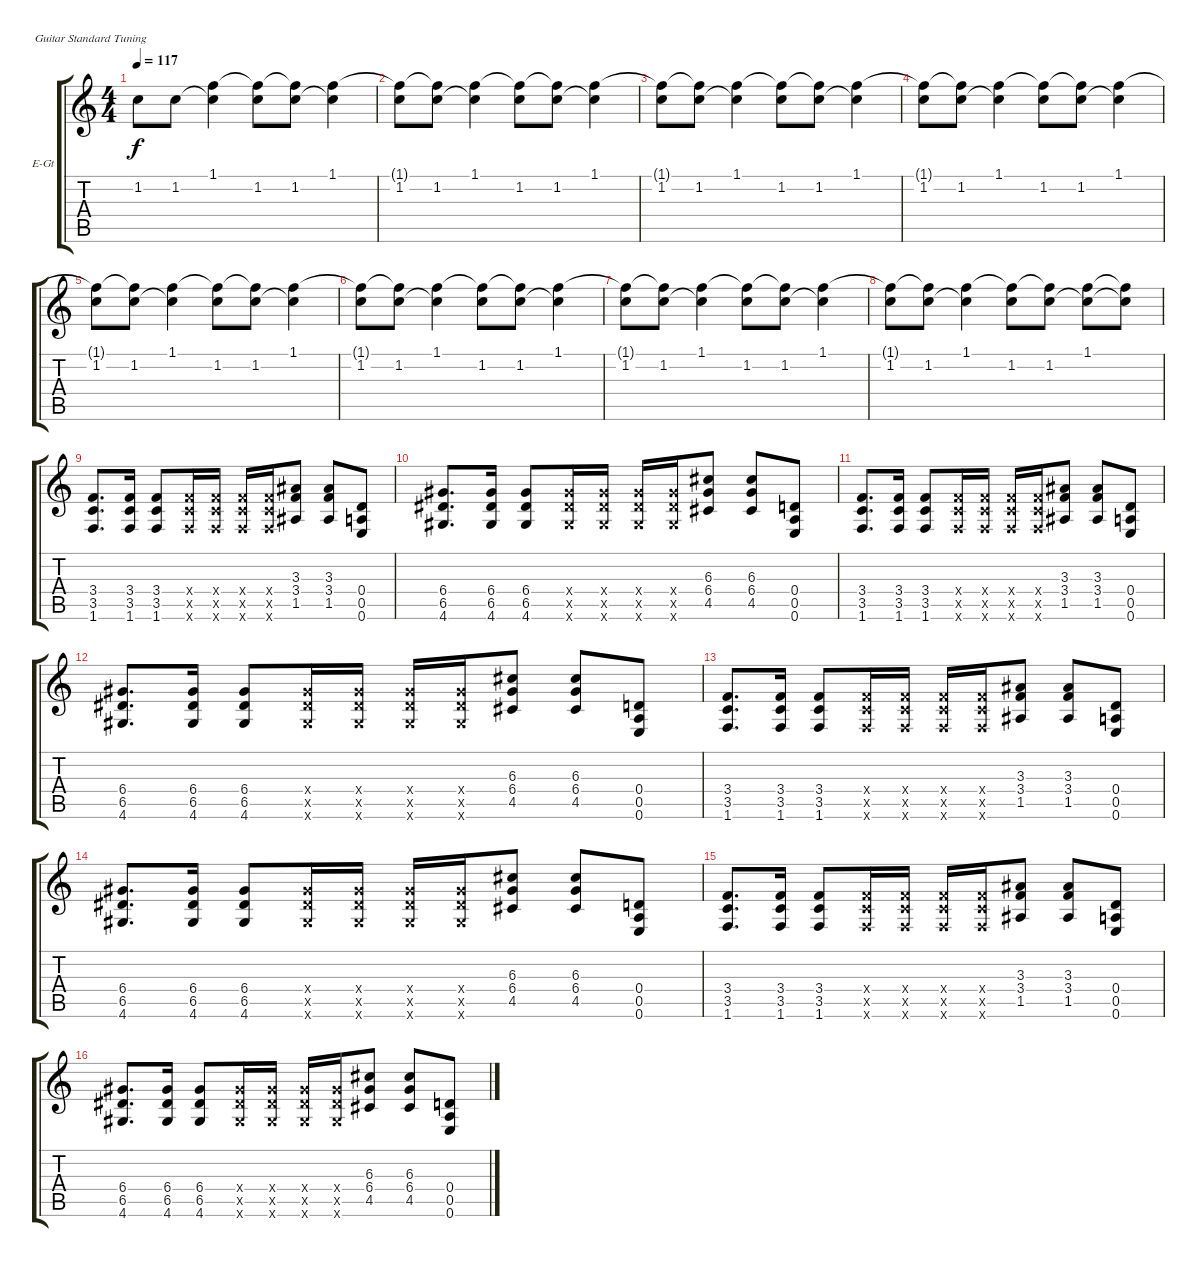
\defaultSystemsLayout 4
\bracketExtendMode groupsimilarinstruments
\firstSystemTrackNameOrientation horizontal
\otherSystemsTrackNameOrientation horizontal
\track ("Kurt D. Cobain" "E-Gt") {instrument distortionguitar}
\staff {score tabs}
\tuning (E4 B3 G3 D3 A2 E2)
\ts (4 4)
\tempo 117
\clef g2
\ks c
1.2.8{dy f} 1.2.8 (1.1 1.2{t}).4 (1.1{t} 1.2).8 (1.1{t} 1.2).8 (1.1 1.2{t}).4 |
(1.1{t} 1.2).8 (1.1{t} 1.2).8 (1.1 1.2{t}).4 (1.1{t} 1.2).8 (1.1{t} 1.2).8 (1.1 1.2{t}).4 |
(1.1{t} 1.2).8 (1.1{t} 1.2).8 (1.1 1.2{t}).4 (1.1{t} 1.2).8 (1.1{t} 1.2).8 (1.1 1.2{t}).4 |
(1.1{t} 1.2).8 (1.1{t} 1.2).8 (1.1 1.2{t}).4 (1.1{t} 1.2).8 (1.1{t} 1.2).8 (1.1 1.2{t}).4 |
(1.1{t} 1.2).8 (1.1{t} 1.2).8 (1.1 1.2{t}).4 (1.1{t} 1.2).8 (1.1{t} 1.2).8 (1.1 1.2{t}).4 |
(1.1{t} 1.2).8 (1.1{t} 1.2).8 (1.1 1.2{t}).4 (1.1{t} 1.2).8 (1.1{t} 1.2).8 (1.1 1.2{t}).4 |
(1.1{t} 1.2).8 (1.1{t} 1.2).8 (1.1 1.2{t}).4 (1.1{t} 1.2).8 (1.1{t} 1.2).8 (1.1 1.2{t}).4 |
(1.1{t} 1.2).8 (1.1{t} 1.2).8 (1.1 1.2{t}).4 (1.1{t} 1.2).8 (1.1{t} 1.2).8 (1.1 1.2{t}).8 (1.1{t} 1.2{t}).8 |
(3.4 3.5 1.6).8{d} (3.4 3.5 1.6).16 (3.4 3.5 1.6).8 (3.4{x} 3.5{x} 1.6{x}).16 (3.4{x} 3.5{x} 1.6{x}).16 (3.4{x} 3.5{x} 1.6{x}).16 (3.4{x} 3.5{x} 1.6{x}).16 (3.3 3.4 1.5).8 (3.3 3.4 1.5).8 (0.5 0.4 0.6).8 |
(6.4 6.5 4.6).8{d} (6.4 6.5 4.6).16 (6.4 6.5 4.6).8 (6.4{x} 6.5{x} 4.6{x}).16 (6.4{x} 6.5{x} 4.6{x}).16 (6.4{x} 6.5{x} 4.6{x}).16 (6.4{x} 6.5{x} 4.6{x}).16 (6.3 6.4 4.5).8 (6.3 6.4 4.5).8 (0.5 0.4 0.6).8 |
(3.4 3.5 1.6).8{d} (3.4 3.5 1.6).16 (3.4 3.5 1.6).8 (3.4{x} 3.5{x} 1.6{x}).16 (3.4{x} 3.5{x} 1.6{x}).16 (3.4{x} 3.5{x} 1.6{x}).16 (3.4{x} 3.5{x} 1.6{x}).16 (3.3 3.4 1.5).8 (3.3 3.4 1.5).8 (0.5 0.4 0.6).8 |
(6.4 6.5 4.6).8{d} (6.4 6.5 4.6).16 (6.4 6.5 4.6).8 (6.4{x} 6.5{x} 4.6{x}).16 (6.4{x} 6.5{x} 4.6{x}).16 (6.4{x} 6.5{x} 4.6{x}).16 (6.4{x} 6.5{x} 4.6{x}).16 (6.3 6.4 4.5).8 (6.3 6.4 4.5).8 (0.5 0.4 0.6).8 |
(3.4 3.5 1.6).8{d} (3.4 3.5 1.6).16 (3.4 3.5 1.6).8 (3.4{x} 3.5{x} 1.6{x}).16 (3.4{x} 3.5{x} 1.6{x}).16 (3.4{x} 3.5{x} 1.6{x}).16 (3.4{x} 3.5{x} 1.6{x}).16 (3.3 3.4 1.5).8 (3.3 3.4 1.5).8 (0.5 0.4 0.6).8 |
(6.4 6.5 4.6).8{d} (6.4 6.5 4.6).16 (6.4 6.5 4.6).8 (6.4{x} 6.5{x} 4.6{x}).16 (6.4{x} 6.5{x} 4.6{x}).16 (6.4{x} 6.5{x} 4.6{x}).16 (6.4{x} 6.5{x} 4.6{x}).16 (6.3 6.4 4.5).8 (6.3 6.4 4.5).8 (0.5 0.4 0.6).8 |
(3.4 3.5 1.6).8{d} (3.4 3.5 1.6).16 (3.4 3.5 1.6).8 (3.4{x} 3.5{x} 1.6{x}).16 (3.4{x} 3.5{x} 1.6{x}).16 (3.4{x} 3.5{x} 1.6{x}).16 (3.4{x} 3.5{x} 1.6{x}).16 (3.3 3.4 1.5).8 (3.3 3.4 1.5).8 (0.5 0.4 0.6).8 |
(6.4 6.5 4.6).8{d} (6.4 6.5 4.6).16 (6.4 6.5 4.6).8 (6.4{x} 6.5{x} 4.6{x}).16 (6.4{x} 6.5{x} 4.6{x}).16 (6.4{x} 6.5{x} 4.6{x}).16 (6.4{x} 6.5{x} 4.6{x}).16 (6.3 6.4 4.5).8 (6.3 6.4 4.5).8 (0.5 0.4 0.6).8
